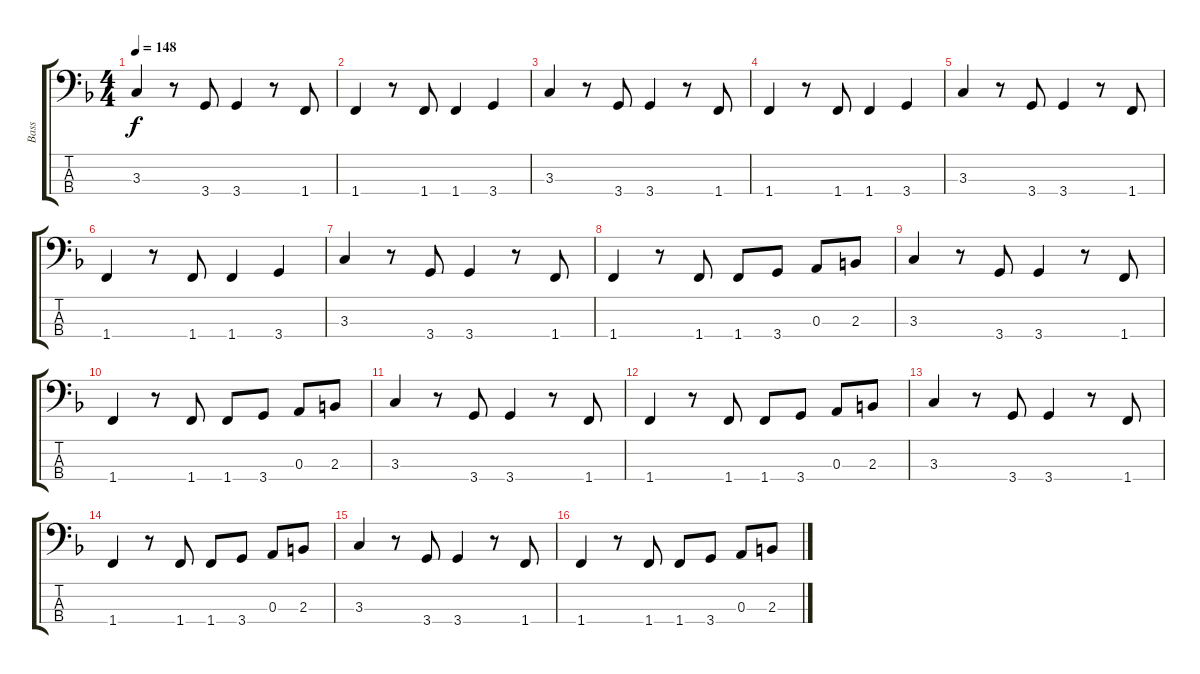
\track ("Bass" "Bass") {instrument electricbassfinger}
\staff {score tabs}
\tuning (G2 D2 A1 E1) {hide}
\ts (4 4)
\tempo 148
\clef f4
\ks f
3.3.4{dy f} r.8 3.4.8 3.4.4 r.8 1.4.8 |
1.4.4 r.8 1.4.8 1.4.4 3.4.4 |
3.3.4 r.8 3.4.8 3.4.4 r.8 1.4.8 |
1.4.4 r.8 1.4.8 1.4.4 3.4.4 |
3.3.4 r.8 3.4.8 3.4.4 r.8 1.4.8 |
1.4.4 r.8 1.4.8 1.4.4 3.4.4 |
3.3.4 r.8 3.4.8 3.4.4 r.8 1.4.8 |
1.4.4 r.8 1.4.8 1.4.8 3.4.8 0.3.8 2.3.8 |
3.3.4 r.8 3.4.8 3.4.4 r.8 1.4.8 |
1.4.4 r.8 1.4.8 1.4.8 3.4.8 0.3.8 2.3.8 |
3.3.4 r.8 3.4.8 3.4.4 r.8 1.4.8 |
1.4.4 r.8 1.4.8 1.4.8 3.4.8 0.3.8 2.3.8 |
3.3.4 r.8 3.4.8 3.4.4 r.8 1.4.8 |
1.4.4 r.8 1.4.8 1.4.8 3.4.8 0.3.8 2.3.8 |
3.3.4 r.8 3.4.8 3.4.4 r.8 1.4.8 |
1.4.4 r.8 1.4.8 1.4.8 3.4.8 0.3.8 2.3.8
